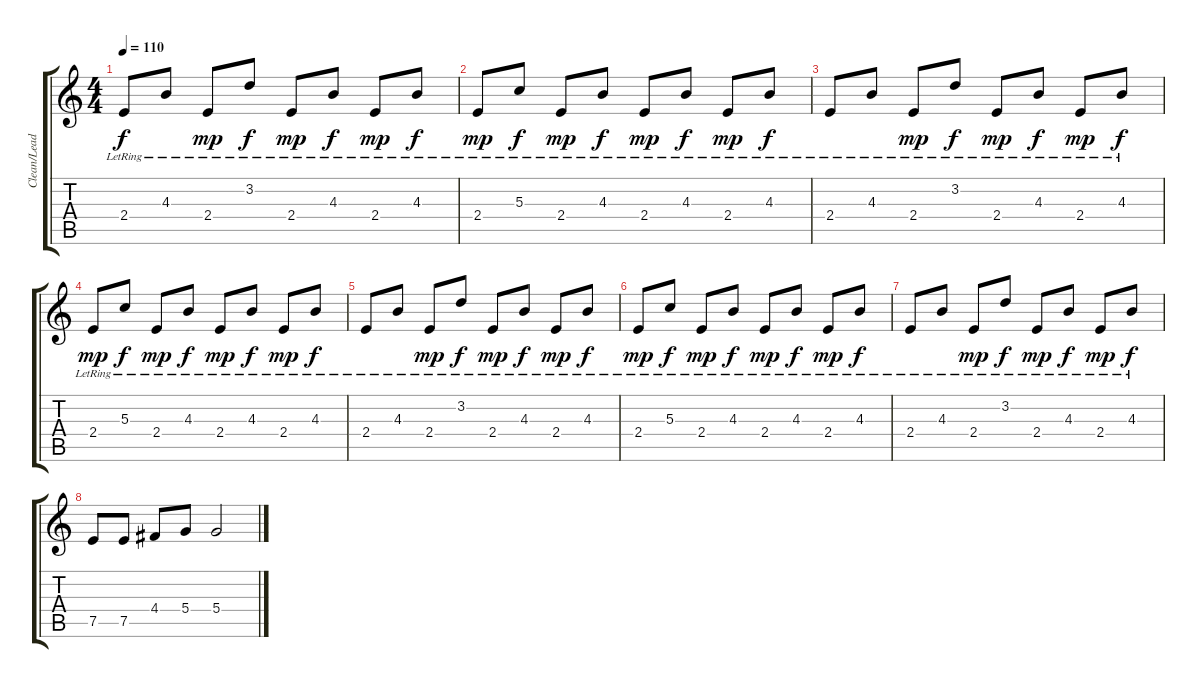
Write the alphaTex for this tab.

\track ("Clean/Lead Guitar" "Clean/Lead") {instrument electricguitarclean}
\staff {score tabs}
\tuning (E4 B3 G3 D3 A2 E2) {hide}
\ts (4 4)
\tempo 110
\clef g2
\ks c
2.4{lr}.8{dy f} 4.3{lr}.8 2.4{lr}.8{dy mp} 3.2{lr}.8{dy f} 2.4{lr}.8{dy mp} 4.3{lr}.8{dy f} 2.4{lr}.8{dy mp} 4.3{lr}.8{dy f} |
2.4{lr}.8{dy mp} 5.3{lr}.8{dy f} 2.4{lr}.8{dy mp} 4.3{lr}.8{dy f} 2.4{lr}.8{dy mp} 4.3{lr}.8{dy f} 2.4{lr}.8{dy mp} 4.3{lr}.8{dy f} |
2.4{lr}.8 4.3{lr}.8 2.4{lr}.8{dy mp} 3.2{lr}.8{dy f} 2.4{lr}.8{dy mp} 4.3{lr}.8{dy f} 2.4{lr}.8{dy mp} 4.3{lr}.8{dy f} |
2.4{lr}.8{dy mp} 5.3{lr}.8{dy f} 2.4{lr}.8{dy mp} 4.3{lr}.8{dy f} 2.4{lr}.8{dy mp} 4.3{lr}.8{dy f} 2.4{lr}.8{dy mp} 4.3{lr}.8{dy f} |
2.4{lr}.8 4.3{lr}.8 2.4{lr}.8{dy mp} 3.2{lr}.8{dy f} 2.4{lr}.8{dy mp} 4.3{lr}.8{dy f} 2.4{lr}.8{dy mp} 4.3{lr}.8{dy f} |
2.4{lr}.8{dy mp} 5.3{lr}.8{dy f} 2.4{lr}.8{dy mp} 4.3{lr}.8{dy f} 2.4{lr}.8{dy mp} 4.3{lr}.8{dy f} 2.4{lr}.8{dy mp} 4.3{lr}.8{dy f} |
2.4{lr}.8 4.3{lr}.8 2.4{lr}.8{dy mp} 3.2{lr}.8{dy f} 2.4{lr}.8{dy mp} 4.3{lr}.8{dy f} 2.4{lr}.8{dy mp} 4.3{lr}.8{dy f} |
7.5.8{instrument distortionguitar} 7.5.8 4.4.8 5.4.8 5.4.2
